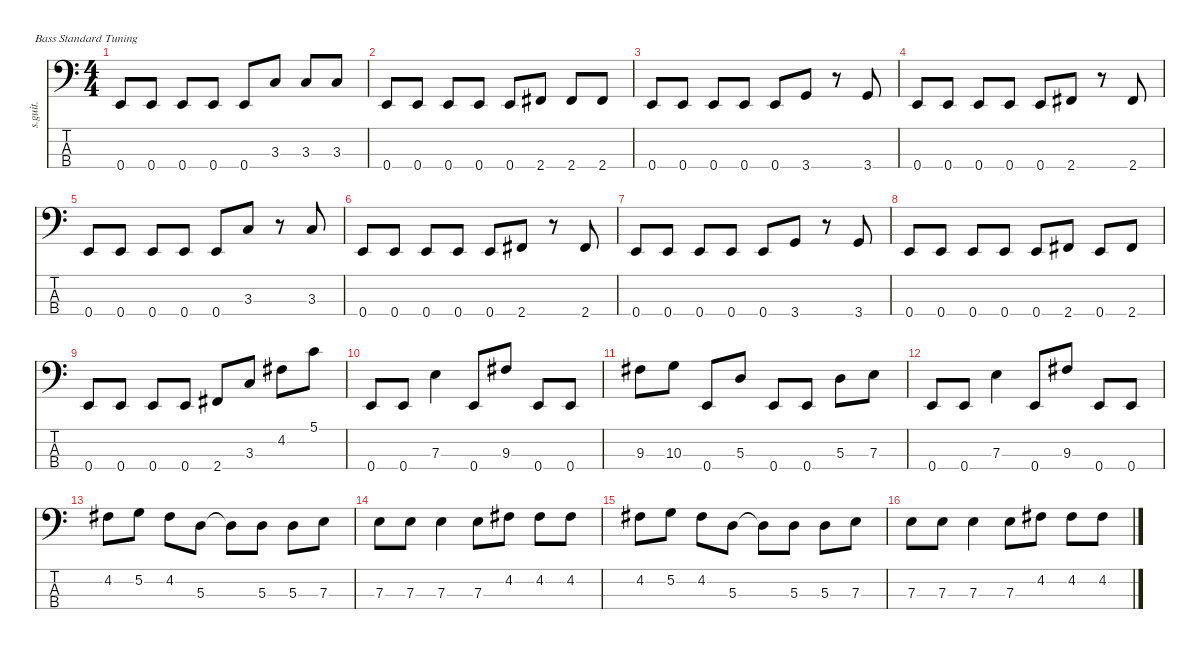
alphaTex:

\defaultSystemsLayout 4
\hideDynamics
\bracketExtendMode nobrackets
\track ("" "s.guit.") {instrument electricbasspick}
\staff {score tabs}
\tuning (G2 D2 A1 E1)
\ts (4 4)
\tempo (128 hide)
\clef f4
\ks c
0.4.8{dy f} 0.4.8 0.4.8 0.4.8 0.4.8 3.3.8 3.3.8 3.3.8 |
0.4.8 0.4.8 0.4.8 0.4.8 0.4.8 2.4{acc #}.8 2.4{acc #}.8 2.4{acc #}.8 |
0.4.8 0.4.8 0.4.8 0.4.8 0.4.8 3.4.8 r.8 3.4.8 |
0.4.8 0.4.8 0.4.8 0.4.8 0.4.8 2.4{acc #}.8 r.8 2.4{acc #}.8 |
0.4.8 0.4.8 0.4.8 0.4.8 0.4.8 3.3.8 r.8 3.3.8 |
0.4.8 0.4.8 0.4.8 0.4.8 0.4.8 2.4{acc #}.8 r.8 2.4{acc #}.8 |
0.4.8 0.4.8 0.4.8 0.4.8 0.4.8 3.4.8 r.8 3.4.8 |
0.4.8 0.4.8 0.4.8 0.4.8 0.4.8 2.4{acc #}.8 0.4.8 2.4{acc #}.8 |
0.4.8 0.4.8 0.4.8 0.4.8 2.4{acc #}.8 3.3.8 4.2{acc #}.8 5.1.8 |
0.4.8 0.4.8 7.3.4 0.4.8 9.3{acc #}.8 0.4.8 0.4.8 |
9.3{acc #}.8 10.3.8 0.4.8 5.3.8 0.4.8 0.4.8 5.3.8 7.3.8 |
0.4.8 0.4.8 7.3.4 0.4.8 9.3{acc #}.8 0.4.8 0.4.8 |
4.2{acc #}.8 5.2.8 4.2{acc #}.8 5.3.8 5.3{t}.8 5.3.8 5.3.8 7.3.8 |
7.3.8 7.3.8 7.3.4 7.3.8 4.2{acc #}.8 4.2{acc #}.8 4.2{acc #}.8 |
4.2{acc #}.8 5.2.8 4.2{acc #}.8 5.3.8 5.3{t}.8 5.3.8 5.3.8 7.3.8 |
7.3.8 7.3.8 7.3.4 7.3.8 4.2{acc #}.8 4.2{acc #}.8 4.2{acc #}.8
